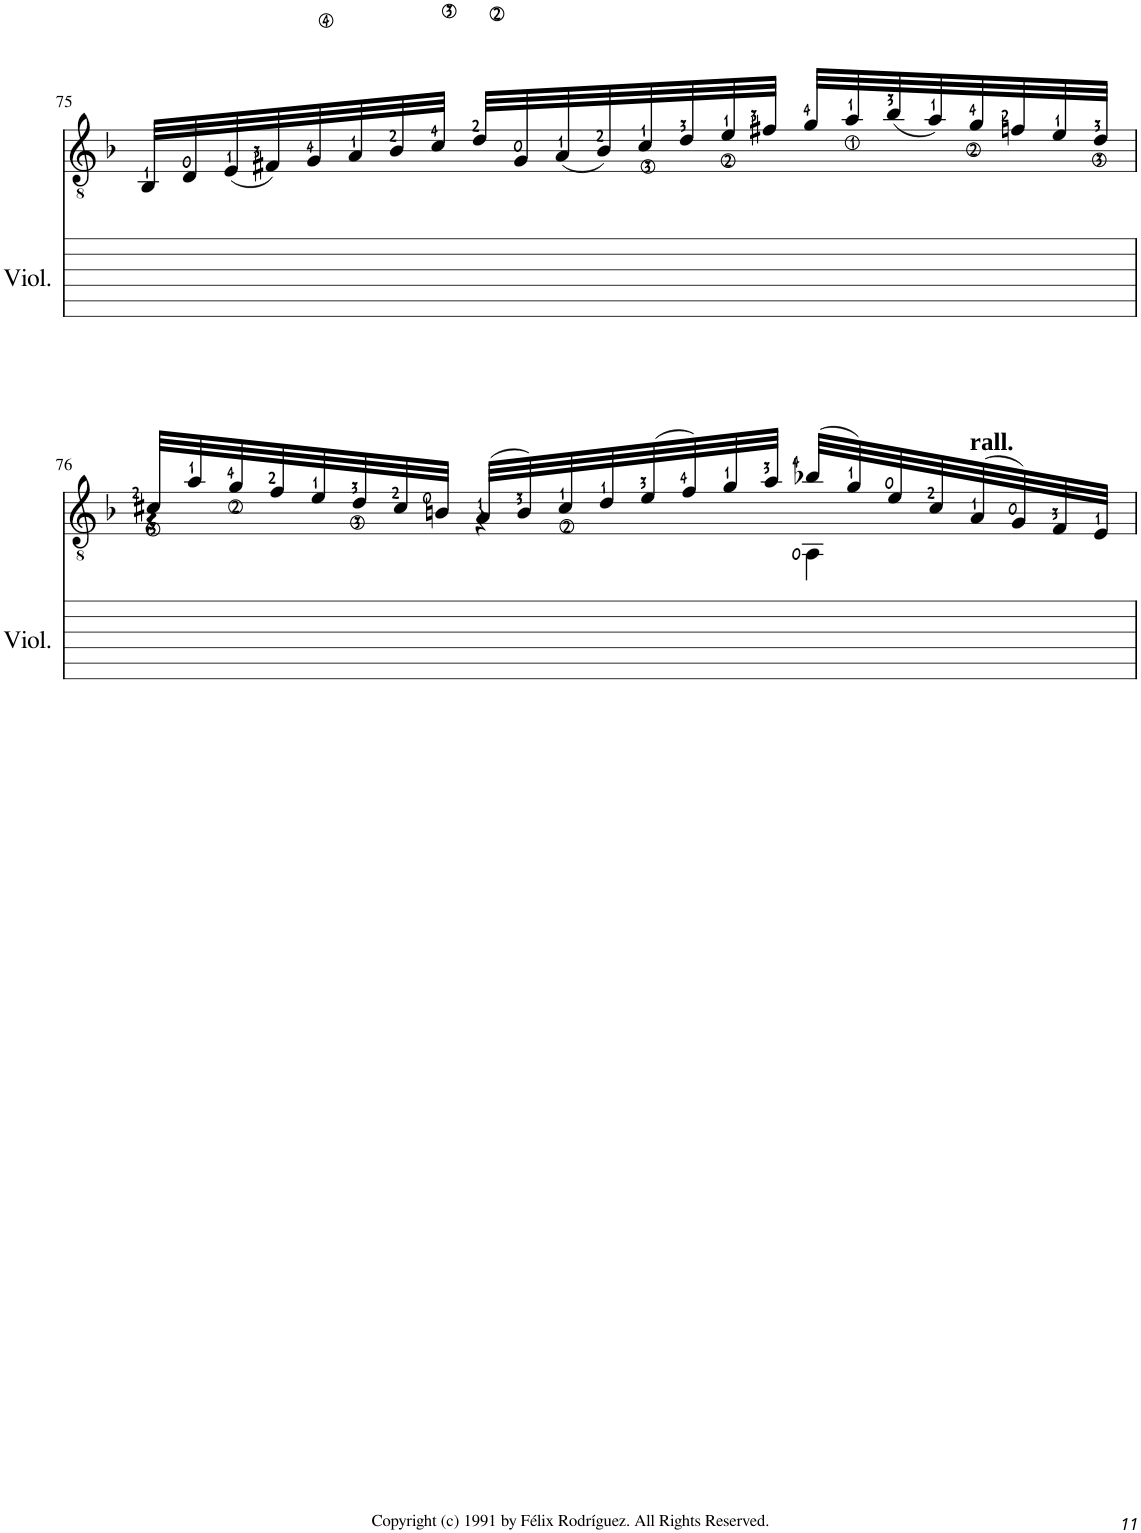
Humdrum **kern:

**kern	**kern
*part2	*part1
*staff2	*staff1
*I"Violão acústico	*I"6ta en Re
*I'Viol.	*
!!LO:PB:g=z
*	*clefGv2
*k[b-]	*k[b-]
*M3/4	*M3/4
=75	=75
2.r	32BB-/LLL
.	32D/
.	(32E/
.	32F#X/)
.	32G/
.	32A/
.	32B-/
.	32c/JJJ
.	32d/LLL
.	32G/
.	(32A/
.	32B-/)
.	32c/
.	32d/
.	32e/
.	32f#X/JJJ
.	32g/LLL
.	32a/
.	(32b-/
.	32a/)
.	32g/
.	32fn/
.	32e/
.	32d/JJJ
!!LO:LB:g=z
=76	=76
*	*^
2.r	32c#X/LLL	4r
.	32a/	.
.	32g/	.
.	32f/	.
.	32e/	.
.	32d/	.
.	32c#/	.
.	32Bn/JJJ	.
.	(32A/LLL	4r
.	32B/)	.
.	32c#/	.
.	32d/	.
.	(32e/	.
.	32f/)	.
.	32g/	.
.	32a/JJJ	.
.	(32b-X/LLL	4AA\
.	32g/)	.
.	32e/	.
.	32c#/	.
!	!LO:TX:a:B:t=rall.	!
.	(32A/	.
.	32G/)	.
.	32F/	.
.	32E/JJJ	.
*	*v	*v
=	=
*-	*-
